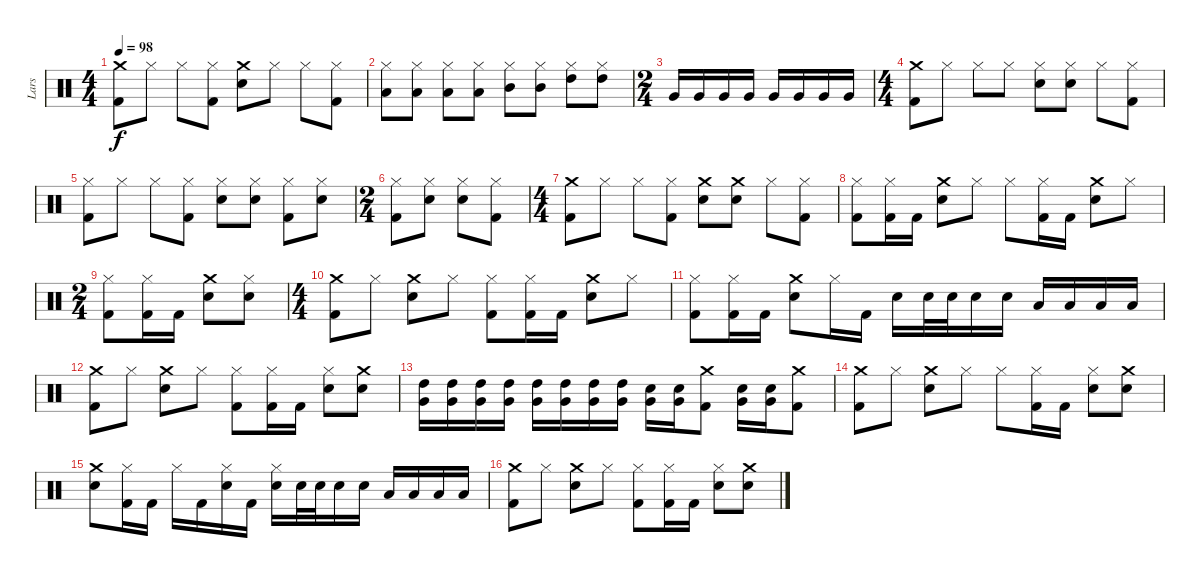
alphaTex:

\track ("Lars" "Lars") {instrument percussion}
\staff {score}
\articulation defaults
\ts (4 4)
\tempo 98
\clef neutral
\ks c
("Crash medium (hit)" "Kick (hit) 2").8{dy f} "Hi-Hat (closed)".8 "Hi-Hat (closed)".8 ("Kick (hit) 2" "Hi-Hat (closed)").8 ("Crash medium (hit)" "Snare (hit) 2").8 "Hi-Hat (closed)".8 "Hi-Hat (closed)".8 ("Kick (hit) 2" "Hi-Hat (closed)").8 |
("Low Tom (hit)" "Hi-Hat (closed)").8 ("Low Tom (hit)" "Hi-Hat (closed)").8 ("Low Tom (hit)" "Hi-Hat (closed)").8 ("Low Tom (hit)" "Hi-Hat (closed)").8 ("Mid Tom (hit)" "Hi-Hat (closed)").8 ("Mid Tom (hit)" "Hi-Hat (closed)").8 ("High Tom (hit)" "Hi-Hat (closed)").8 ("High Tom (hit)" "Hi-Hat (closed)").8 |
\ts (2 4)
"Very Low Tom (hit)".16 "Very Low Tom (hit)".16 "Very Low Tom (hit)".16 "Very Low Tom (hit)".16 "Very Low Tom (hit)".16 "Very Low Tom (hit)".16 "Very Low Tom (hit)".16 "Very Low Tom (hit)".16 |
\ts (4 4)
("Crash medium (hit)" "Kick (hit) 2").8 "Hi-Hat (closed)".8 "Hi-Hat (closed)".8 "Hi-Hat (closed)".8 ("Hi-Hat (closed)" "Snare (hit) 2").8 ("Snare (hit) 2" "Hi-Hat (closed)").8 "Hi-Hat (closed)".8 ("Kick (hit) 2" "Hi-Hat (closed)").8 |
("Hi-Hat (closed)" "Kick (hit) 2").8 "Hi-Hat (closed)".8 "Hi-Hat (closed)".8 ("Hi-Hat (closed)" "Kick (hit) 2").8 ("Snare (hit) 2" "Hi-Hat (closed)").8 ("Snare (hit) 2" "Hi-Hat (closed)").8 ("Hi-Hat (closed)" "Kick (hit) 2").8 ("Snare (hit) 2" "Hi-Hat (closed)").8 |
\ts (2 4)
("Kick (hit) 2" "Hi-Hat (closed)").8 ("Snare (hit) 2" "Hi-Hat (closed)").8 ("Snare (hit) 2" "Hi-Hat (closed)").8 ("Kick (hit) 2" "Hi-Hat (closed)").8 |
\ts (4 4)
("Crash medium (hit)" "Kick (hit) 2").8 "Hi-Hat (closed)".8 "Hi-Hat (closed)".8 ("Kick (hit) 2" "Hi-Hat (closed)").8 ("Crash medium (hit)" "Snare (hit) 2").8 ("Crash medium (hit)" "Snare (hit) 2").8 "Hi-Hat (closed)".8 ("Kick (hit) 2" "Hi-Hat (closed)").8 |
("Hi-Hat (closed)" "Kick (hit) 2").8 ("Hi-Hat (closed)" "Kick (hit) 2").16 "Kick (hit) 2".16 ("Crash medium (hit)" "Snare (hit) 2").8 "Hi-Hat (closed)".8 "Hi-Hat (closed)".8 ("Hi-Hat (closed)" "Kick (hit) 2").16 "Kick (hit) 2".16 ("Crash medium (hit)" "Snare (hit) 2").8 "Hi-Hat (closed)".8 |
\ts (2 4)
("Hi-Hat (closed)" "Kick (hit) 2").8 ("Hi-Hat (closed)" "Kick (hit) 2").16 "Kick (hit) 2".16 ("Crash medium (hit)" "Snare (hit) 2").8 ("Hi-Hat (closed)" "Snare (hit) 2").8 |
\ts (4 4)
("Crash medium (hit)" "Kick (hit) 2").8 "Hi-Hat (closed)".8 ("Crash medium (hit)" "Snare (hit) 2").8 "Hi-Hat (closed)".8 ("Kick (hit) 2" "Hi-Hat (closed)").8 ("Kick (hit) 2" "Hi-Hat (closed)").16 "Kick (hit) 2".16 ("Crash medium (hit)" "Snare (hit) 2").8 "Hi-Hat (closed)".8 |
("Hi-Hat (closed)" "Kick (hit) 2").8 ("Hi-Hat (closed)" "Kick (hit) 2").16 "Kick (hit) 2".16 ("Crash medium (hit)" "Snare (hit) 2").8 "Hi-Hat (closed)".16 "Kick (hit) 2".16 "Snare (hit) 2".16 "Snare (hit) 2".32 "Snare (hit) 2".32 "Snare (hit) 2".16 "Snare (hit) 2".16 "Low Tom (hit)".16 "Low Tom (hit)".16 "Low Tom (hit)".16 "Low Tom (hit)".16 |
("Crash medium (hit)" "Kick (hit) 2").8 "Hi-Hat (closed)".8 ("Crash medium (hit)" "Snare (hit) 2").8 "Hi-Hat (closed)".8 ("Hi-Hat (closed)" "Kick (hit) 2").8 ("Hi-Hat (closed)" "Kick (hit) 2").16 "Kick (hit) 2".16 ("Snare (hit) 2" "Hi-Hat (closed)").8 ("Crash medium (hit)" "Snare (hit) 2").8 |
("High Tom (hit)" "Very Low Tom (hit)").16 ("High Tom (hit)" "Very Low Tom (hit)").16 ("High Tom (hit)" "Very Low Tom (hit)").16 ("High Tom (hit)" "Very Low Tom (hit)").16 ("High Tom (hit)" "Very Low Tom (hit)").16 ("High Tom (hit)" "Very Low Tom (hit)").16 ("High Tom (hit)" "Very Low Tom (hit)").16 ("High Tom (hit)" "Very Low Tom (hit)").16 ("Snare (hit) 2" "Very Low Tom (hit)").16 ("Snare (hit) 2" "Very Low Tom (hit)").16 ("Kick (hit) 2" "Crash medium (hit)").8 ("Snare (hit) 2" "Very Low Tom (hit)").16 ("Snare (hit) 2" "Very Low Tom (hit)").16 ("Crash medium (hit)" "Kick (hit) 2").8 |
("Kick (hit) 2" "Crash medium (hit)").8 "Hi-Hat (closed)".8 ("Crash medium (hit)" "Snare (hit) 2").8 "Hi-Hat (closed)".8 "Hi-Hat (closed)".8 ("Hi-Hat (closed)" "Kick (hit) 2").16 "Kick (hit) 2".16 ("Snare (hit) 2" "Hi-Hat (closed)").8 ("Crash medium (hit)" "Snare (hit) 2").8 |
("Snare (hit) 2" "Crash medium (hit)").8 ("Hi-Hat (closed)" "Kick (hit) 2").16 "Kick (hit) 2".16 "Hi-Hat (closed)".16 "Kick (hit) 2".16 ("Snare (hit) 2" "Hi-Hat (closed)").16 "Kick (hit) 2".16 ("Snare (hit) 2" "Hi-Hat (closed)").16 "Snare (hit) 2".32 "Snare (hit) 2".32 "Snare (hit) 2".16 "Snare (hit) 2".16 "Low Tom (hit)".16 "Low Tom (hit)".16 "Low Tom (hit)".16 "Low Tom (hit)".16 |
("Crash medium (hit)" "Kick (hit) 2").8 "Hi-Hat (closed)".8 ("Crash medium (hit)" "Snare (hit) 2").8 "Hi-Hat (closed)".8 ("Kick (hit) 2" "Hi-Hat (closed)").8 ("Kick (hit) 2" "Hi-Hat (closed)").16 "Kick (hit) 2".16 ("Snare (hit) 2" "Hi-Hat (closed)").8 ("Crash medium (hit)" "Snare (hit) 2").8
